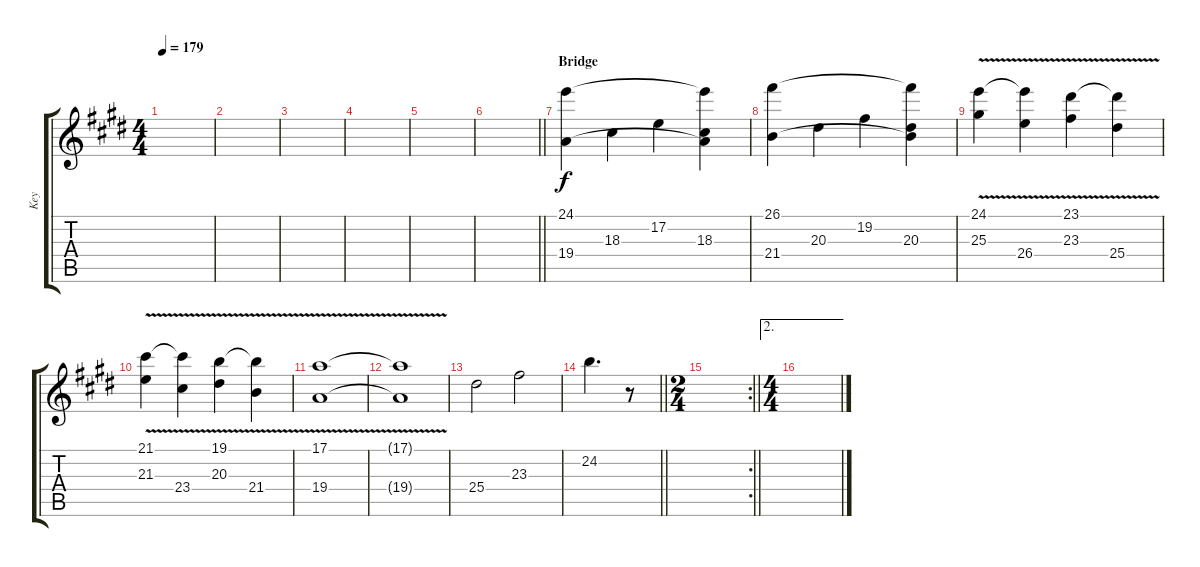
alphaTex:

\track ("Key" "Key") {instrument stringensemble1}
\staff {score tabs}
\tuning (E4 B3 G3 D3 A2 E2) {hide}
\ts (4 4)
\tempo 179
\clef g2
\ks e
|
|
|
|
|
\barLineRight lightlight
|
\section ("" "Bridge")
(24.1 19.4).4 18.3.4 17.2.4 (24.1{t} 18.3 19.4{t}).4 |
(26.1 21.4).4 20.3.4 19.2.4 (26.1{t} 20.3 21.4{t}).4 |
(24.1{v} 25.3).4 (24.1{t} 26.4).4 (23.1{v} 23.3).4 (23.1{t} 25.4).4 |
(21.1{v} 21.3).4 (21.1{t} 23.4).4 (19.1{v} 20.3).4 (19.1{t} 21.4).4 |
(17.1{v} 19.4).1 |
(17.1{t} 19.4{t}).1 |
25.4.2 23.3.2 |
\barLineRight lightlight
24.2.4{d} r.8 |
\rc 2
\ts (2 4)
\barLineRight lightlight
|
\ae 2
\ts (4 4)
